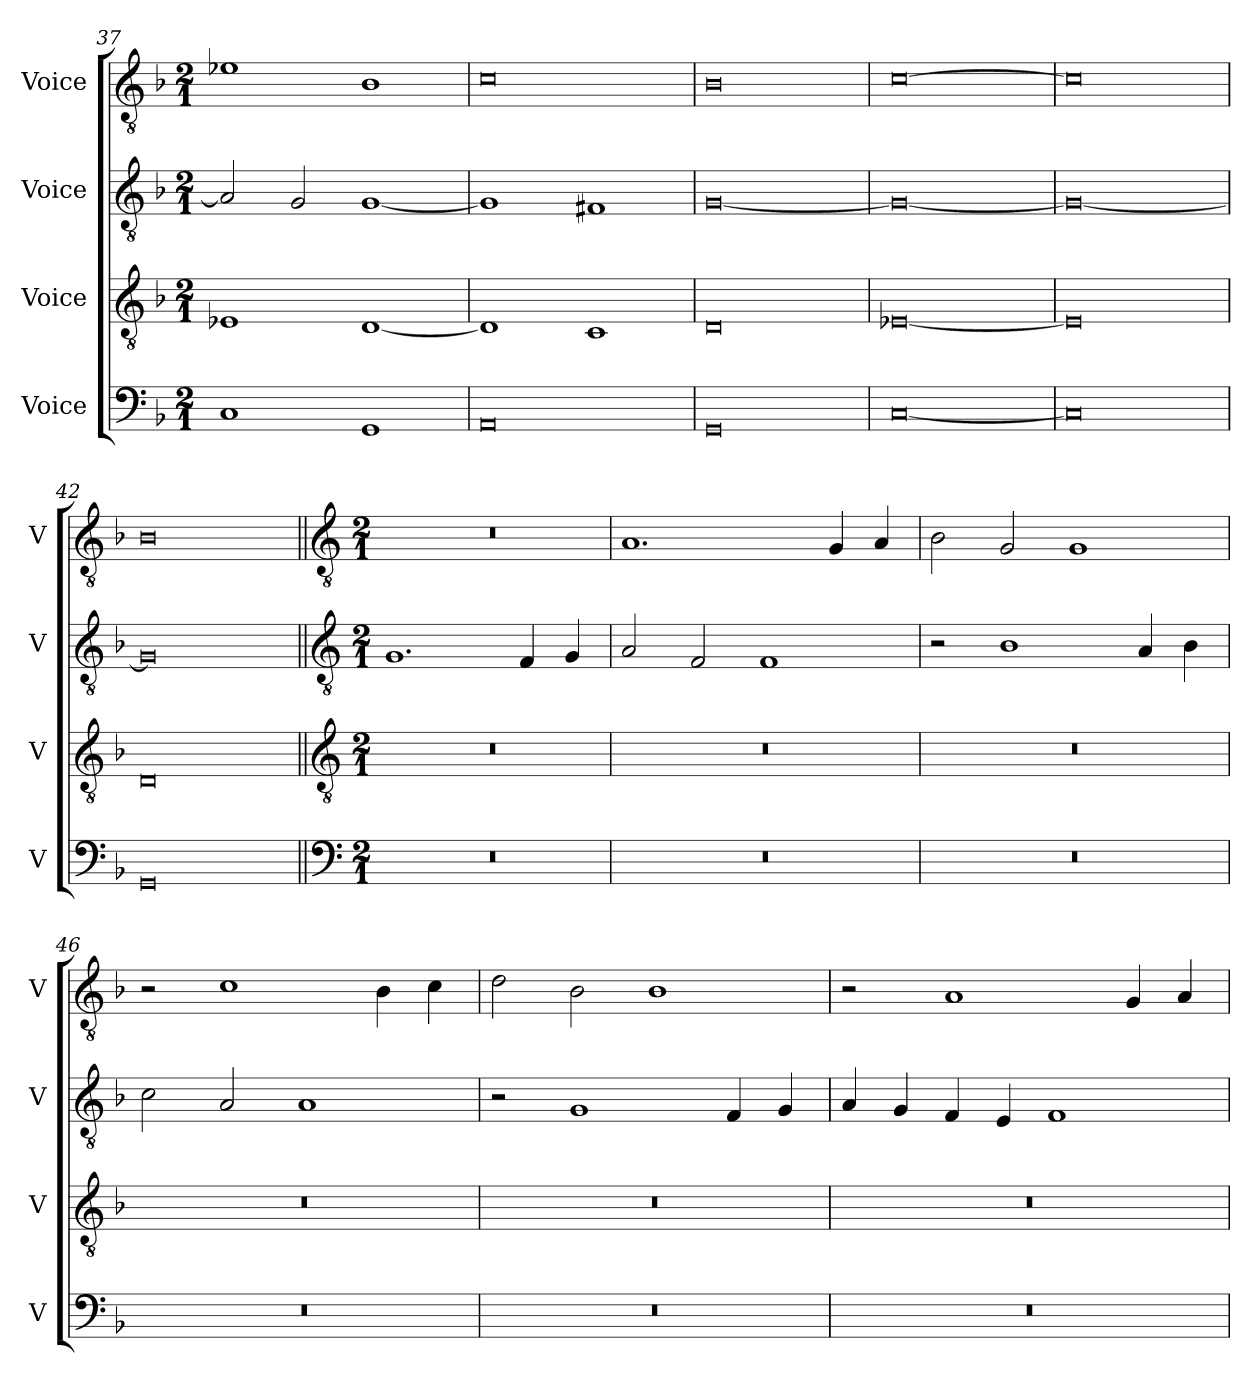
**kern	**kern	**kern	**kern
*part4	*part3	*part2	*part1
*staff4	*staff3	*staff2	*staff1
*I"Voice	*I"Voice	*I"Voice	*I"Voice
*I'V	*I'V	*I'V	*I'V
*clefF4	*clefGv2	*clefGv2	*clefGv2
*k[b-]	*k[b-]	*k[b-]	*k[b-]
*M2/1	*M2/1	*M2/1	*M2/1
=37	=37	=37	=37
1C	1E-X	2A/]	1e-X
.	.	2G/	.
1GG	[1D	[1G	1B-
=38	=38	=38	=38
0AA	1D]	1G]	0c
.	1C	1F#X	.
=39	=39	=39	=39
0GG	0D	[0G	0B-
!!LO:PB:g=z
=40	=40	=40	=40
[0C	[0E-X	0G_	[0c
=41	=41	=41	=41
0C]	0E-]	0G_	0c]
=42	=42	=42	=42
0GG	0D	0G]	0B-
=43||	=43||	=43||	=43||
*clefF4	*clefGv2	*clefGv2	*clefGv2
*M2/1	*M2/1	*M2/1	*M2/1
0r	0r	1.G	0r
.	.	4F/	.
.	.	4G/	.
=44	=44	=44	=44
0r	0r	2A/	1.A
.	.	2F/	.
.	.	1F	.
.	.	.	4G/
.	.	.	4A/
!!LO:LB:g=z
=45	=45	=45	=45
0r	0r	2r	2B-\
.	.	1B-	2G/
.	.	.	1G
.	.	4A/	.
.	.	4B-\	.
=46	=46	=46	=46
0r	0r	2c\	2r
.	.	2A/	1c
.	.	1A	.
.	.	.	4B-\
.	.	.	4c\
=47	=47	=47	=47
0r	0r	2r	2d\
.	.	1G	2B-\
.	.	.	1B-
.	.	4F/	.
.	.	4G/	.
!!LO:LB:g=z
=48	=48	=48	=48
0r	0r	4A/	2r
.	.	4G/	.
.	.	4F/	1A
.	.	4E/	.
.	.	1F	.
.	.	.	4G/
.	.	.	4A/
=	=	=	=
*-	*-	*-	*-
